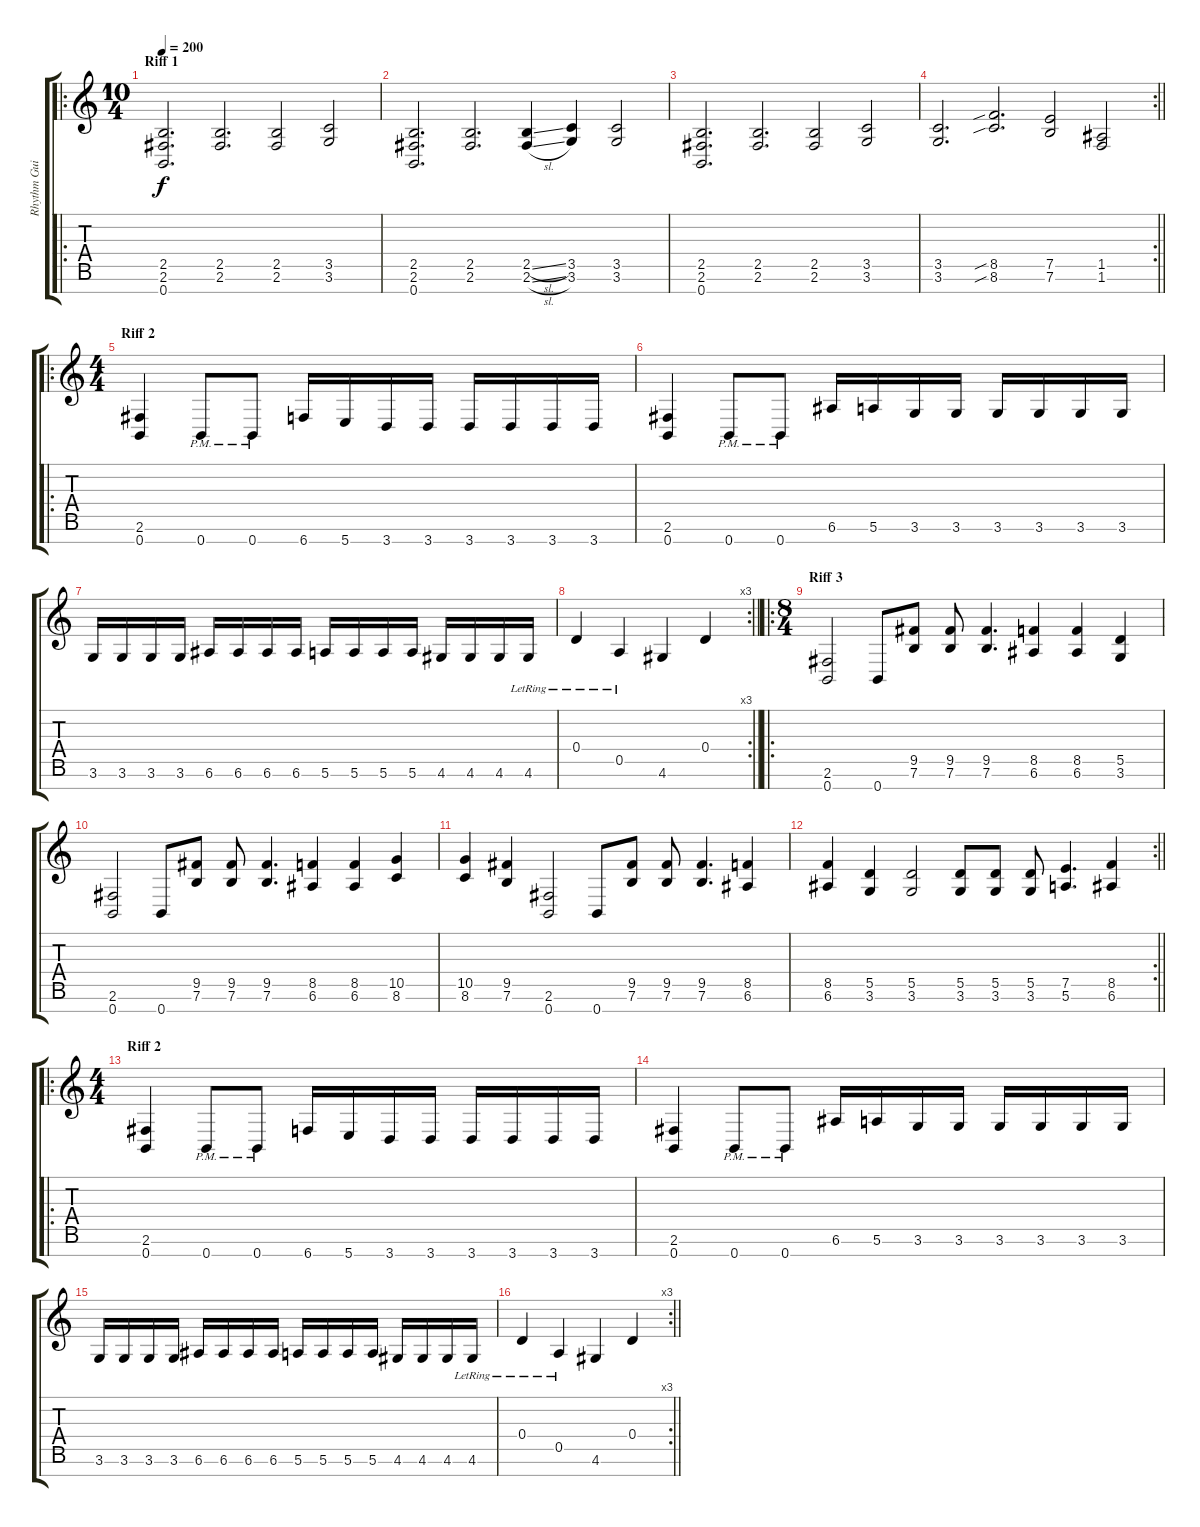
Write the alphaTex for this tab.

\track ("Rhythm Guitar L" "Rhythm Gui") {instrument distortionguitar}
\staff {score tabs}
\tuning (E4 B3 G3 D3 A2 E2 B1) {hide}
\ro
\ts (10 4)
\section ("" "Riff 1")
\tempo 200
\clef g2
\ks c
(2.5 2.6 0.7).2{d dy f instrument distortionguitar} (2.5 2.6).2{d} (2.5 2.6).2 (3.5 3.6).2 |
(2.5 2.6 0.7).2{d} (2.5 2.6).2{d} (2.5{sl} 2.6{sl}).4 (3.5 3.6).4 (3.5 3.6).2 |
(2.5 2.6 0.7).2{d} (2.5 2.6).2{d} (2.5 2.6).2 (3.5 3.6).2 |
\rc 2
\barLineRight lightlight
(3.5 3.6).2{d} (8.5{sib} 8.6{sib}).2{d} (7.5 7.6).2 (1.5 1.6).2 |
\ro
\ts (4 4)
\section ("" "Riff 2")
(2.6 0.7).4 0.7{pm}.8 0.7{pm}.8 6.7.16 5.7.16 3.7.16 3.7.16 3.7.16 3.7.16 3.7.16 3.7.16 |
(2.6 0.7).4 0.7{pm}.8 0.7{pm}.8 6.6.16 5.6.16 3.6.16 3.6.16 3.6.16 3.6.16 3.6.16 3.6.16 |
3.6.16 3.6.16 3.6.16 3.6.16 6.6.16 6.6.16 6.6.16 6.6.16 5.6.16 5.6.16 5.6.16 5.6.16 4.6.16 4.6.16 4.6.16 4.6{lr}.16 |
\rc 3
\barLineRight lightlight
0.4{lr}.4 0.5{lr}.4 4.6.4 0.4.4 |
\ro
\ts (8 4)
\section ("" "Riff 3")
(2.6 0.7).2 0.7.8 (9.5 7.6).8 (9.5 7.6).8 (9.5 7.6).4{d} (8.5 6.6).4 (8.5 6.6).4 (5.5 3.6).4 |
(2.6 0.7).2 0.7.8 (9.5 7.6).8 (9.5 7.6).8 (9.5 7.6).4{d} (8.5 6.6).4 (8.5 6.6).4 (10.5 8.6).4 |
(10.5 8.6).4 (9.5 7.6).4 (2.6 0.7).2 0.7.8 (9.5 7.6).8 (9.5 7.6).8 (9.5 7.6).4{d} (8.5 6.6).4 |
\rc 2
\barLineRight lightlight
(8.5 6.6).4 (5.5 3.6).4 (5.5 3.6).2 (5.5 3.6).8 (5.5 3.6).8 (5.5 3.6).8 (7.5 5.6).4{d} (8.5 6.6).4 |
\ro
\ts (4 4)
\section ("" "Riff 2")
(2.6 0.7).4 0.7{pm}.8 0.7{pm}.8 6.7.16 5.7.16 3.7.16 3.7.16 3.7.16 3.7.16 3.7.16 3.7.16 |
(2.6 0.7).4 0.7{pm}.8 0.7{pm}.8 6.6.16 5.6.16 3.6.16 3.6.16 3.6.16 3.6.16 3.6.16 3.6.16 |
3.6.16 3.6.16 3.6.16 3.6.16 6.6.16 6.6.16 6.6.16 6.6.16 5.6.16 5.6.16 5.6.16 5.6.16 4.6.16 4.6.16 4.6.16 4.6{lr}.16 |
\rc 3
\barLineRight lightlight
0.4{lr}.4 0.5{lr}.4 4.6.4 0.4.4
